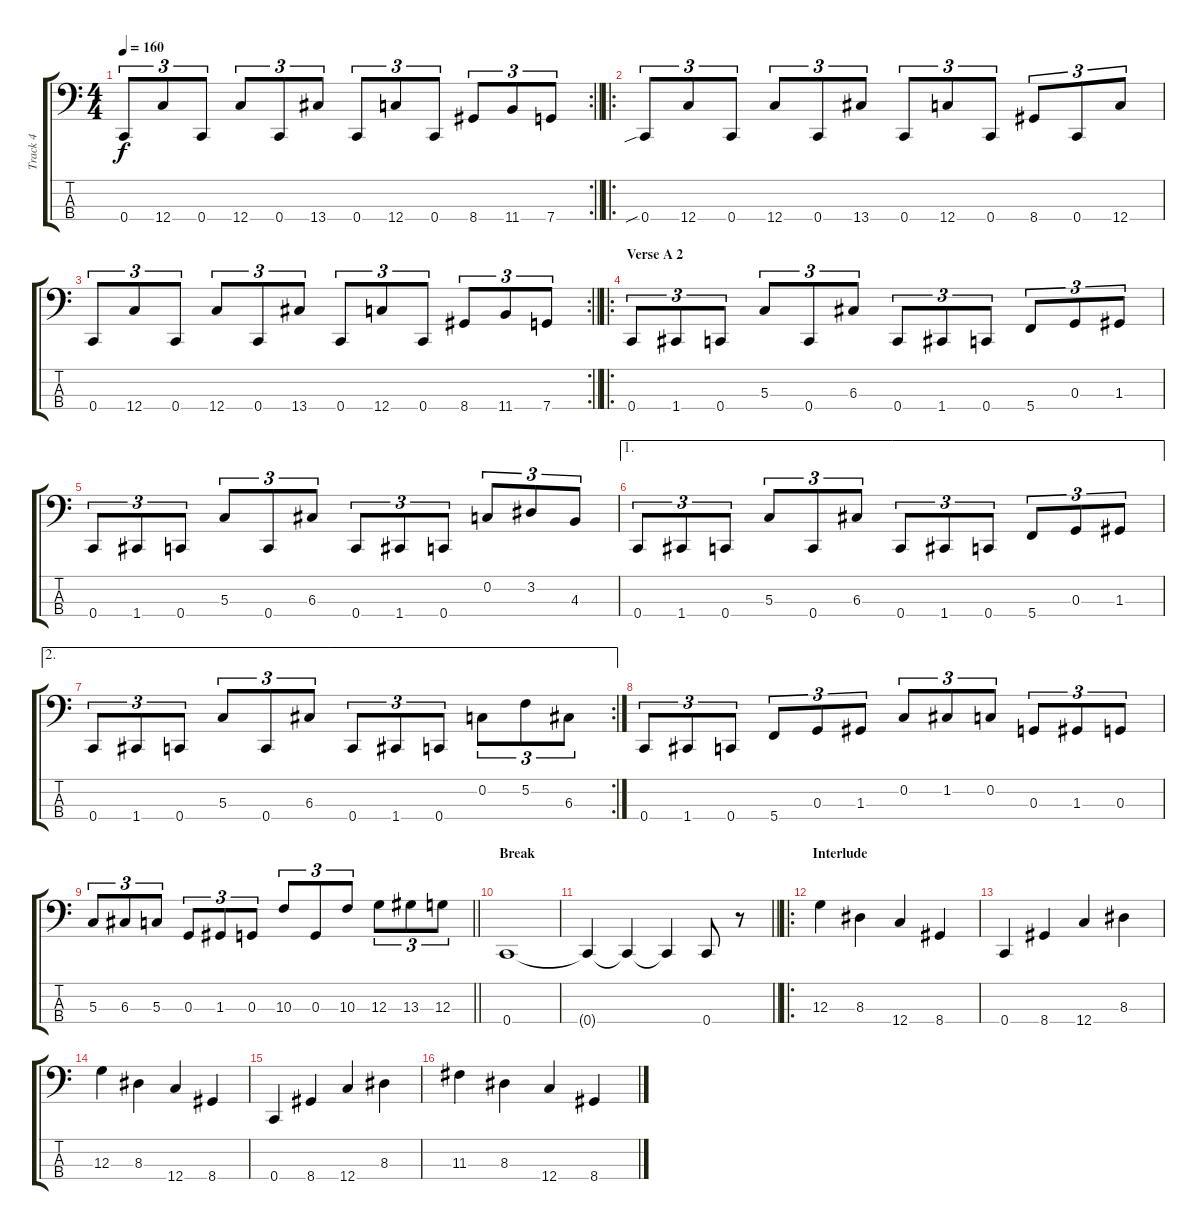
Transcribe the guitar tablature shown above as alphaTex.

\track ("Track 4" "Track 4") {instrument electricbassfinger}
\staff {score tabs}
\tuning (F2 C2 G1 C1) {hide}
\rc 2
\ts (4 4)
\tempo 160
\clef f4
\barLineRight lightlight
\ks c
0.4.8{tu (3 2) dy f} 12.4.8{tu (3 2)} 0.4.8{tu (3 2)} 12.4.8{tu (3 2)} 0.4.8{tu (3 2)} 13.4.8{tu (3 2)} 0.4.8{tu (3 2)} 12.4.8{tu (3 2)} 0.4.8{tu (3 2)} 8.4.8{tu (3 2)} 11.4.8{tu (3 2)} 7.4.8{tu (3 2)} |
\ro
0.4{sib}.8{tu (3 2)} 12.4.8{tu (3 2)} 0.4.8{tu (3 2)} 12.4.8{tu (3 2)} 0.4.8{tu (3 2)} 13.4.8{tu (3 2)} 0.4.8{tu (3 2)} 12.4.8{tu (3 2)} 0.4.8{tu (3 2)} 8.4.8{tu (3 2)} 0.4.8{tu (3 2)} 12.4.8{tu (3 2)} |
\rc 2
\barLineRight lightlight
0.4.8{tu (3 2)} 12.4.8{tu (3 2)} 0.4.8{tu (3 2)} 12.4.8{tu (3 2)} 0.4.8{tu (3 2)} 13.4.8{tu (3 2)} 0.4.8{tu (3 2)} 12.4.8{tu (3 2)} 0.4.8{tu (3 2)} 8.4.8{tu (3 2)} 11.4.8{tu (3 2)} 7.4.8{tu (3 2)} |
\ro
\section ("" "Verse A 2")
0.4.8{tu (3 2)} 1.4.8{tu (3 2)} 0.4.8{tu (3 2)} 5.3.8{tu (3 2)} 0.4.8{tu (3 2)} 6.3.8{tu (3 2)} 0.4.8{tu (3 2)} 1.4.8{tu (3 2)} 0.4.8{tu (3 2)} 5.4.8{tu (3 2)} 0.3.8{tu (3 2)} 1.3.8{tu (3 2)} |
0.4.8{tu (3 2)} 1.4.8{tu (3 2)} 0.4.8{tu (3 2)} 5.3.8{tu (3 2)} 0.4.8{tu (3 2)} 6.3.8{tu (3 2)} 0.4.8{tu (3 2)} 1.4.8{tu (3 2)} 0.4.8{tu (3 2)} 0.2.8{tu (3 2)} 3.2.8{tu (3 2)} 4.3.8{tu (3 2)} |
\ae 1
0.4.8{tu (3 2)} 1.4.8{tu (3 2)} 0.4.8{tu (3 2)} 5.3.8{tu (3 2)} 0.4.8{tu (3 2)} 6.3.8{tu (3 2)} 0.4.8{tu (3 2)} 1.4.8{tu (3 2)} 0.4.8{tu (3 2)} 5.4.8{tu (3 2)} 0.3.8{tu (3 2)} 1.3.8{tu (3 2)} |
\ae 2
\rc 2
0.4.8{tu (3 2)} 1.4.8{tu (3 2)} 0.4.8{tu (3 2)} 5.3.8{tu (3 2)} 0.4.8{tu (3 2)} 6.3.8{tu (3 2)} 0.4.8{tu (3 2)} 1.4.8{tu (3 2)} 0.4.8{tu (3 2)} 0.2.8{tu (3 2)} 5.2.8{tu (3 2)} 6.3.8{tu (3 2)} |
0.4.8{tu (3 2)} 1.4.8{tu (3 2)} 0.4.8{tu (3 2)} 5.4.8{tu (3 2)} 0.3.8{tu (3 2)} 1.3.8{tu (3 2)} 0.2.8{tu (3 2)} 1.2.8{tu (3 2)} 0.2.8{tu (3 2)} 0.3.8{tu (3 2)} 1.3.8{tu (3 2)} 0.3.8{tu (3 2)} |
\barLineRight lightlight
5.3.8{tu (3 2)} 6.3.8{tu (3 2)} 5.3.8{tu (3 2)} 0.3.8{tu (3 2)} 1.3.8{tu (3 2)} 0.3.8{tu (3 2)} 10.3.8{tu (3 2)} 0.3.8{tu (3 2)} 10.3.8{tu (3 2)} 12.3.8{tu (3 2)} 13.3.8{tu (3 2)} 12.3.8{tu (3 2)} |
\section ("" "Break")
0.4.1 |
\barLineRight lightlight
0.4{t}.4 0.4{t}.4 0.4{t}.4 0.4.8 r.8 |
\ro
\section ("" "Interlude")
12.3.4 8.3.4 12.4.4 8.4.4 |
0.4.4 8.4.4 12.4.4 8.3.4 |
12.3.4 8.3.4 12.4.4 8.4.4 |
0.4.4 8.4.4 12.4.4 8.3.4 |
11.3.4 8.3.4 12.4.4 8.4.4
